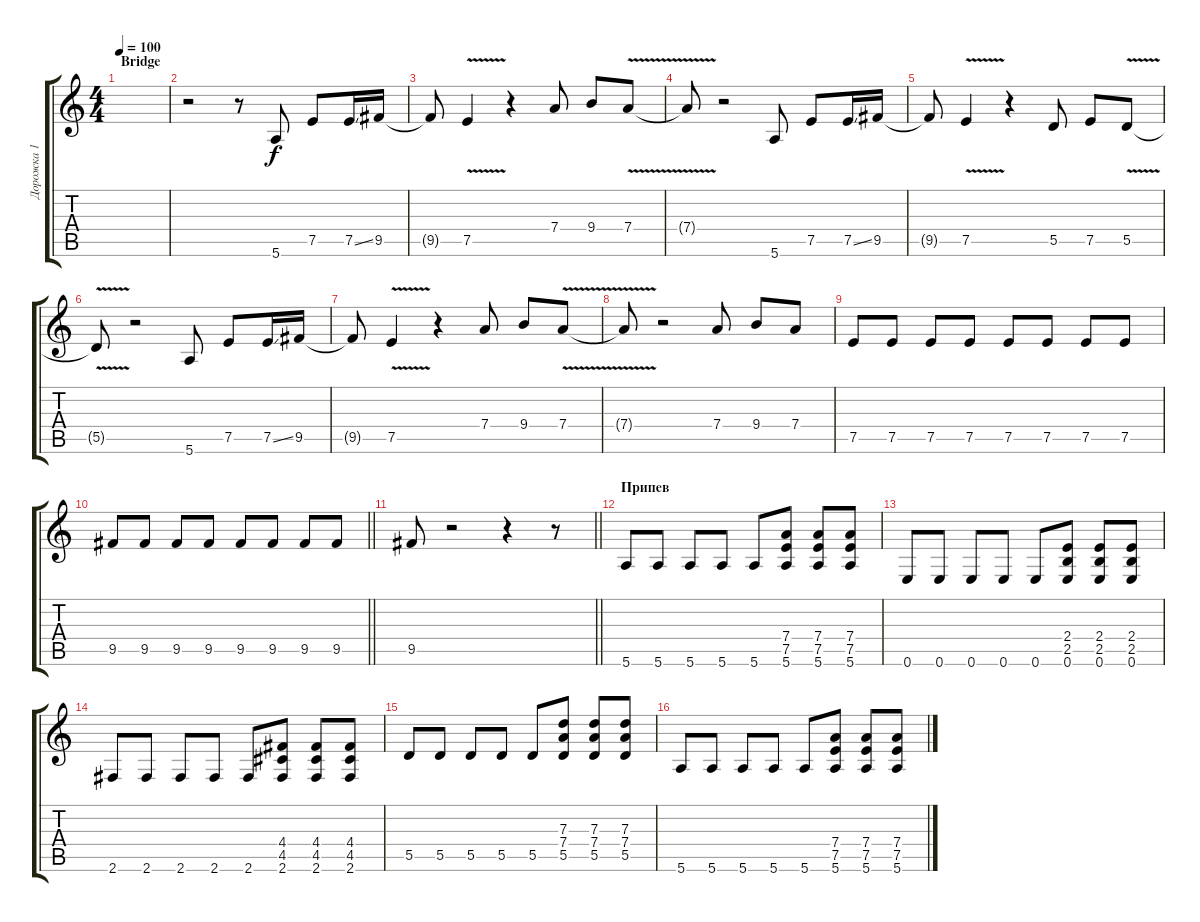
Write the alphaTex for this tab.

\track ("Дорожка 1" "Дорожка 1") {instrument distortionguitar}
\staff {score tabs}
\tuning (E4 B3 G3 D3 A2 E2) {hide}
\ts (4 4)
\section ("" "Bridge")
\tempo 100
\clef g2
\ks c
|
r.2 r.8 5.6.8 7.5.8 7.5{ss}.16 9.5.16 |
9.5{t}.8 7.5{v}.4 r.4 7.4.8 9.4.8 7.4{v}.8 |
7.4{t}.8 r.2 5.6.8 7.5.8 7.5{ss}.16 9.5.16 |
9.5{t}.8 7.5{v}.4 r.4 5.5.8 7.5.8 5.5{v}.8 |
5.5{t}.8 r.2 5.6.8 7.5.8 7.5{ss}.16 9.5.16 |
9.5{t}.8 7.5{v}.4 r.4 7.4.8 9.4.8 7.4{v}.8 |
7.4{t}.8 r.2 7.4.8 9.4.8 7.4.8 |
7.5.8 7.5.8 7.5.8 7.5.8 7.5.8 7.5.8 7.5.8 7.5.8 |
\barLineRight lightlight
9.5.8 9.5.8 9.5.8 9.5.8 9.5.8 9.5.8 9.5.8 9.5.8 |
\barLineRight lightlight
9.5.8 r.2 r.4 r.8 |
\section ("" "Припев")
5.6.8 5.6.8 5.6.8 5.6.8 5.6.8 (7.4 7.5 5.6).8 (7.4 7.5 5.6).8 (7.4 7.5 5.6).8 |
0.6.8 0.6.8 0.6.8 0.6.8 0.6.8 (2.4 2.5 0.6).8 (2.4 2.5 0.6).8 (2.4 2.5 0.6).8 |
2.6.8 2.6.8 2.6.8 2.6.8 2.6.8 (4.4 4.5 2.6).8 (4.4 4.5 2.6).8 (4.4 4.5 2.6).8 |
5.5.8 5.5.8 5.5.8 5.5.8 5.5.8 (7.3 7.4 5.5).8 (7.3 7.4 5.5).8 (7.3 7.4 5.5).8 |
5.6.8 5.6.8 5.6.8 5.6.8 5.6.8 (7.4 7.5 5.6).8 (7.4 7.5 5.6).8 (7.4 7.5 5.6).8
